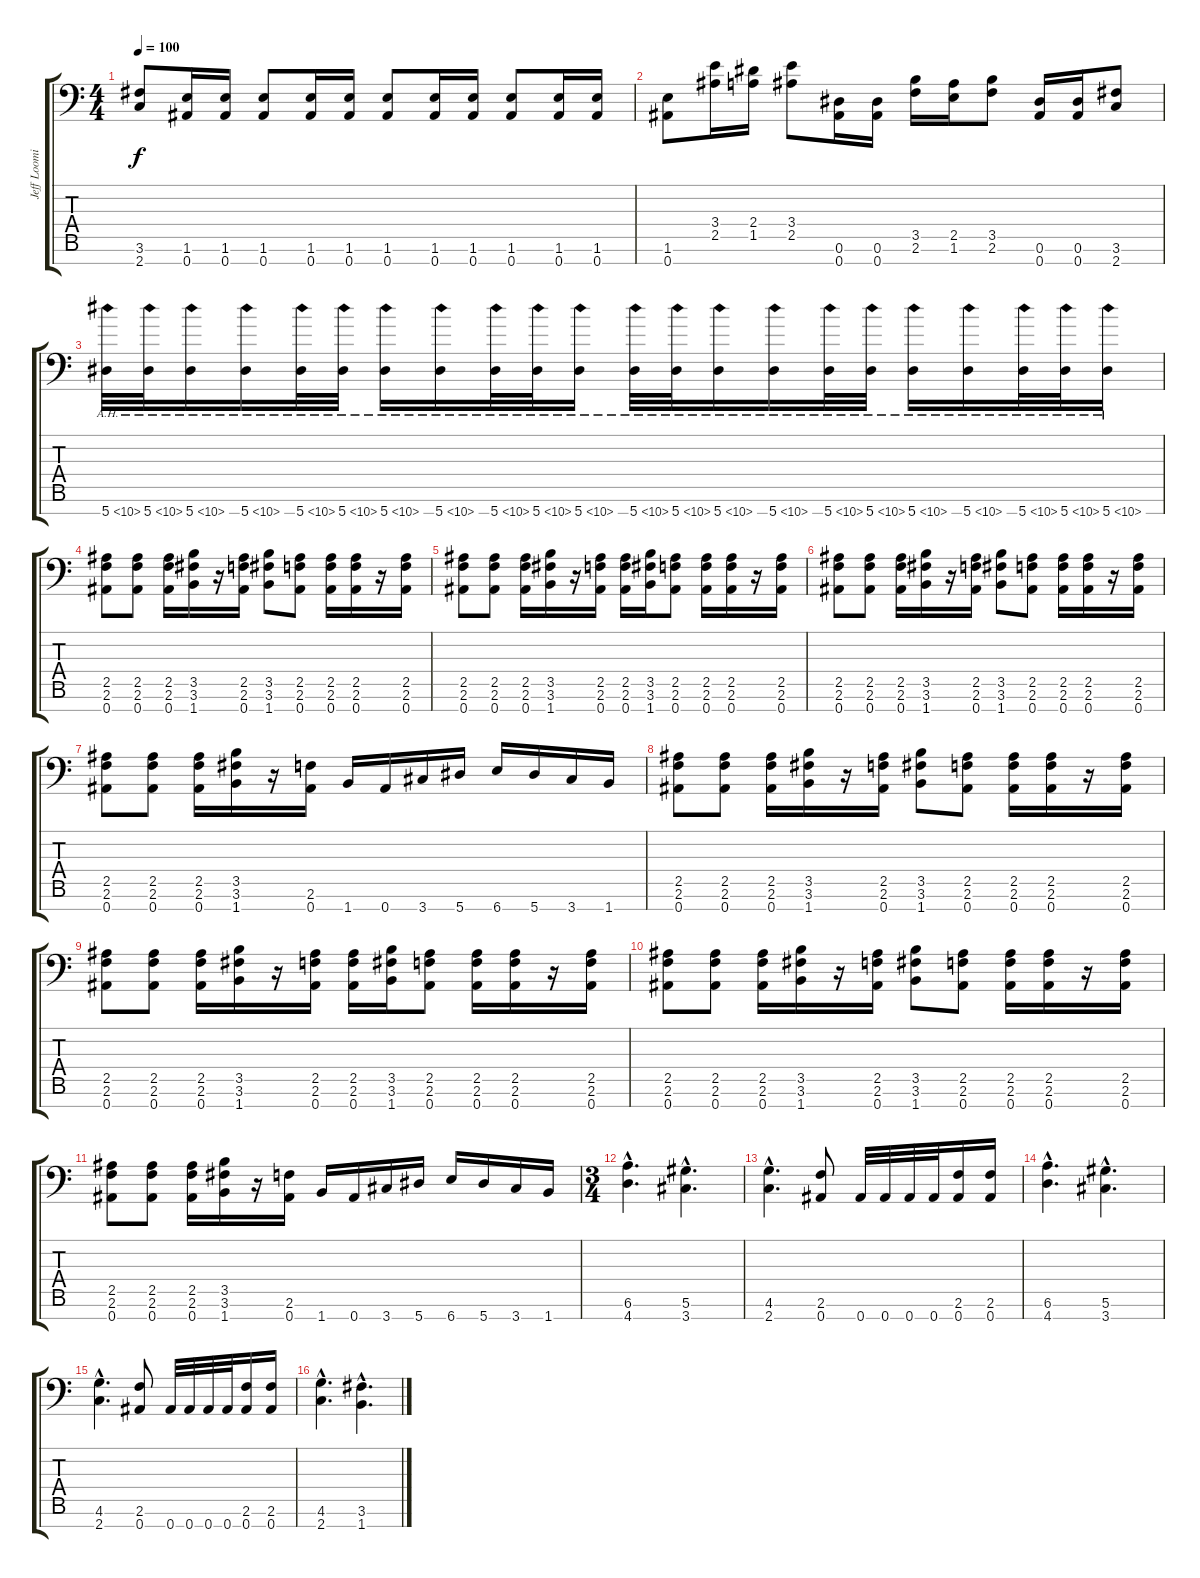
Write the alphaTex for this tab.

\track ("Jeff Loomis" "Jeff Loomi") {instrument distortionguitar}
\staff {score tabs}
\tuning (Eb4 Bb3 Gb3 Db3 Ab2 Eb2 Bb1) {hide}
\ts (4 4)
\tempo 100
\clef f4
\ks c
(3.6 2.7).8{dy f} (1.6 0.7).16 (1.6 0.7).16 (1.6 0.7).8 (1.6 0.7).16 (1.6 0.7).16 (1.6 0.7).8 (1.6 0.7).16 (1.6 0.7).16 (1.6 0.7).8 (1.6 0.7).16 (1.6 0.7).16 |
(1.6 0.7).8 (3.4 2.5).16 (2.4 1.5).16 (3.4 2.5).8 (0.6 0.7).16 (0.6 0.7).16 (3.5 2.6).16 (2.5 1.6).16 (3.5 2.6).8 (0.6 0.7).16 (0.6 0.7).16 (3.6 2.7).8 |
5.7{ah 5}.32 5.7{ah 5}.32 5.7{ah 5}.16 5.7{ah 5}.16 5.7{ah 5}.32 5.7{ah 5}.32 5.7{ah 5}.16 5.7{ah 5}.16 5.7{ah 5}.32 5.7{ah 5}.32 5.7{ah 5}.16 5.7{ah 5}.32 5.7{ah 5}.32 5.7{ah 5}.16 5.7{ah 5}.16 5.7{ah 5}.32 5.7{ah 5}.32 5.7{ah 5}.16 5.7{ah 5}.16 5.7{ah 5}.32 5.7{ah 5}.32 5.7{ah 5}.16 |
(2.5 2.6 0.7).8 (2.5 2.6 0.7).8 (2.5 2.6 0.7).16 (3.5 3.6 1.7).16 r.16 (2.5 2.6 0.7).16 (3.5 3.6 1.7).8 (2.5 2.6 0.7).8 (2.5 2.6 0.7).16 (2.5 2.6 0.7).16 r.16 (2.5 2.6 0.7).16 |
(2.5 2.6 0.7).8 (2.5 2.6 0.7).8 (2.5 2.6 0.7).16 (3.5 3.6 1.7).16 r.16 (2.5 2.6 0.7).16 (2.5 2.6 0.7).16 (3.5 3.6 1.7).16 (2.5 2.6 0.7).8 (2.5 2.6 0.7).16 (2.5 2.6 0.7).16 r.16 (2.5 2.6 0.7).16 |
(2.5 2.6 0.7).8 (2.5 2.6 0.7).8 (2.5 2.6 0.7).16 (3.5 3.6 1.7).16 r.16 (2.5 2.6 0.7).16 (3.5 3.6 1.7).8 (2.5 2.6 0.7).8 (2.5 2.6 0.7).16 (2.5 2.6 0.7).16 r.16 (2.5 2.6 0.7).16 |
(2.5 2.6 0.7).8 (2.5 2.6 0.7).8 (2.5 2.6 0.7).16 (3.5 3.6 1.7).16 r.16 (2.6 0.7).16 1.7.16 0.7.16 3.7.16 5.7.16 6.7.16 5.7.16 3.7.16 1.7.16 |
(2.5 2.6 0.7).8 (2.5 2.6 0.7).8 (2.5 2.6 0.7).16 (3.5 3.6 1.7).16 r.16 (2.5 2.6 0.7).16 (3.5 3.6 1.7).8 (2.5 2.6 0.7).8 (2.5 2.6 0.7).16 (2.5 2.6 0.7).16 r.16 (2.5 2.6 0.7).16 |
(2.5 2.6 0.7).8 (2.5 2.6 0.7).8 (2.5 2.6 0.7).16 (3.5 3.6 1.7).16 r.16 (2.5 2.6 0.7).16 (2.5 2.6 0.7).16 (3.5 3.6 1.7).16 (2.5 2.6 0.7).8 (2.5 2.6 0.7).16 (2.5 2.6 0.7).16 r.16 (2.5 2.6 0.7).16 |
(2.5 2.6 0.7).8 (2.5 2.6 0.7).8 (2.5 2.6 0.7).16 (3.5 3.6 1.7).16 r.16 (2.5 2.6 0.7).16 (3.5 3.6 1.7).8 (2.5 2.6 0.7).8 (2.5 2.6 0.7).16 (2.5 2.6 0.7).16 r.16 (2.5 2.6 0.7).16 |
(2.5 2.6 0.7).8 (2.5 2.6 0.7).8 (2.5 2.6 0.7).16 (3.5 3.6 1.7).16 r.16 (2.6 0.7).16 1.7.16 0.7.16 3.7.16 5.7.16 6.7.16 5.7.16 3.7.16 1.7.16 |
\ts (3 4)
(6.6{hac} 4.7{hac}).4{d} (5.6{hac} 3.7{hac}).4{d} |
(4.6{hac} 2.7{hac}).4{d} (2.6 0.7).8 0.7.32 0.7.32 0.7.32 0.7.32 (2.6 0.7).16 (2.6 0.7).16 |
(6.6{hac} 4.7{hac}).4{d} (5.6{hac} 3.7{hac}).4{d} |
(4.6{hac} 2.7{hac}).4{d} (2.6 0.7).8 0.7.32 0.7.32 0.7.32 0.7.32 (2.6 0.7).16 (2.6 0.7).16 |
(4.6{hac} 2.7{hac}).4{d} (3.6{hac} 1.7{hac}).4{d}
